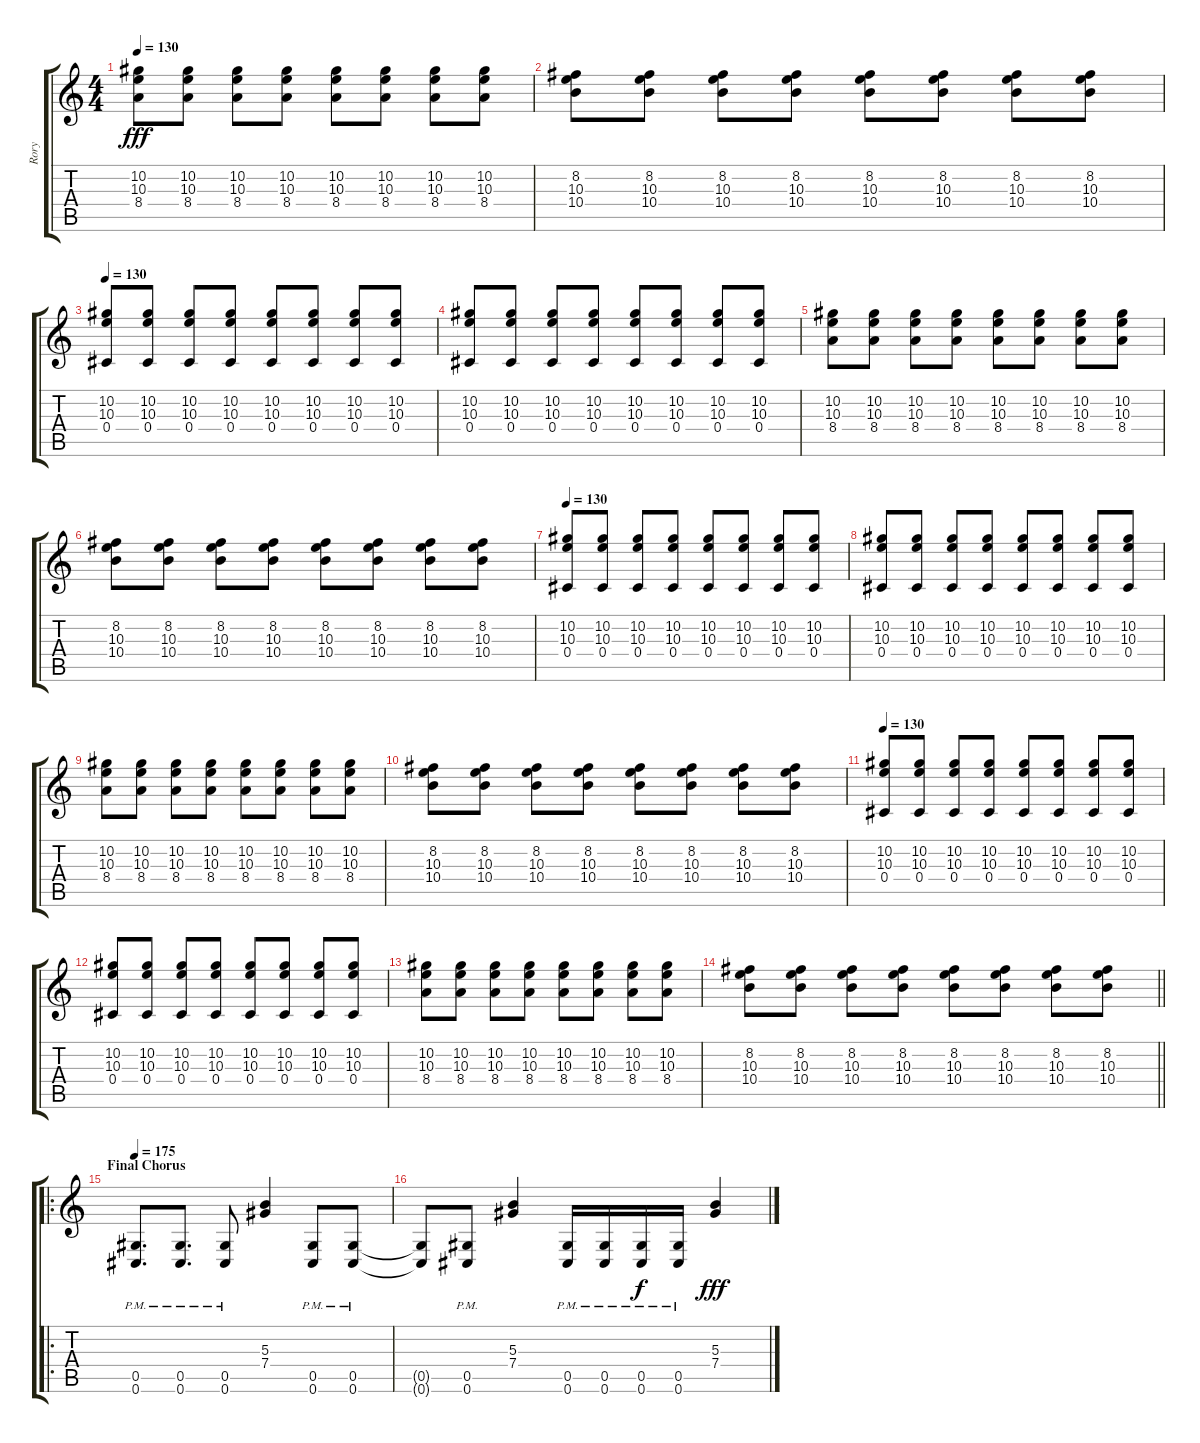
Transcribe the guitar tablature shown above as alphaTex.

\track ("Rory" "Rory") {instrument distortionguitar}
\staff {score tabs}
\tuning (Eb4 Bb3 Gb3 Db3 Ab2 Db2) {hide}
\ts (4 4)
\tempo 130
\clef g2
\ks c
(10.2 10.3 8.4).8{dy fff} (10.2 10.3 8.4).8 (10.2 10.3 8.4).8 (10.2 10.3 8.4).8 (10.2 10.3 8.4).8 (10.2 10.3 8.4).8 (10.2 10.3 8.4).8 (10.2 10.3 8.4).8 |
(8.2 10.3 10.4).8 (8.2 10.3 10.4).8 (8.2 10.3 10.4).8 (8.2 10.3 10.4).8 (8.2 10.3 10.4).8 (8.2 10.3 10.4).8 (8.2 10.3 10.4).8 (8.2 10.3 10.4).8 |
\tempo 130
(10.2 10.3 0.4).8{instrument electricguitarjazz} (10.2 10.3 0.4).8 (10.2 10.3 0.4).8 (10.2 10.3 0.4).8 (10.2 10.3 0.4).8 (10.2 10.3 0.4).8 (10.2 10.3 0.4).8 (10.2 10.3 0.4).8 |
(10.2 10.3 0.4).8 (10.2 10.3 0.4).8 (10.2 10.3 0.4).8 (10.2 10.3 0.4).8 (10.2 10.3 0.4).8 (10.2 10.3 0.4).8 (10.2 10.3 0.4).8 (10.2 10.3 0.4).8 |
(10.2 10.3 8.4).8 (10.2 10.3 8.4).8 (10.2 10.3 8.4).8 (10.2 10.3 8.4).8 (10.2 10.3 8.4).8 (10.2 10.3 8.4).8 (10.2 10.3 8.4).8 (10.2 10.3 8.4).8 |
(8.2 10.3 10.4).8 (8.2 10.3 10.4).8 (8.2 10.3 10.4).8 (8.2 10.3 10.4).8 (8.2 10.3 10.4).8 (8.2 10.3 10.4).8 (8.2 10.3 10.4).8 (8.2 10.3 10.4).8 |
\tempo 130
(10.2 10.3 0.4).8{instrument electricguitarjazz} (10.2 10.3 0.4).8 (10.2 10.3 0.4).8 (10.2 10.3 0.4).8 (10.2 10.3 0.4).8 (10.2 10.3 0.4).8 (10.2 10.3 0.4).8 (10.2 10.3 0.4).8 |
(10.2 10.3 0.4).8 (10.2 10.3 0.4).8 (10.2 10.3 0.4).8 (10.2 10.3 0.4).8 (10.2 10.3 0.4).8 (10.2 10.3 0.4).8 (10.2 10.3 0.4).8 (10.2 10.3 0.4).8 |
(10.2 10.3 8.4).8 (10.2 10.3 8.4).8 (10.2 10.3 8.4).8 (10.2 10.3 8.4).8 (10.2 10.3 8.4).8 (10.2 10.3 8.4).8 (10.2 10.3 8.4).8 (10.2 10.3 8.4).8 |
(8.2 10.3 10.4).8 (8.2 10.3 10.4).8 (8.2 10.3 10.4).8 (8.2 10.3 10.4).8 (8.2 10.3 10.4).8 (8.2 10.3 10.4).8 (8.2 10.3 10.4).8 (8.2 10.3 10.4).8 |
\tempo 130
(10.2 10.3 0.4).8{instrument electricguitarjazz} (10.2 10.3 0.4).8 (10.2 10.3 0.4).8 (10.2 10.3 0.4).8 (10.2 10.3 0.4).8 (10.2 10.3 0.4).8 (10.2 10.3 0.4).8 (10.2 10.3 0.4).8 |
(10.2 10.3 0.4).8 (10.2 10.3 0.4).8 (10.2 10.3 0.4).8 (10.2 10.3 0.4).8 (10.2 10.3 0.4).8 (10.2 10.3 0.4).8 (10.2 10.3 0.4).8 (10.2 10.3 0.4).8 |
(10.2 10.3 8.4).8 (10.2 10.3 8.4).8 (10.2 10.3 8.4).8 (10.2 10.3 8.4).8 (10.2 10.3 8.4).8 (10.2 10.3 8.4).8 (10.2 10.3 8.4).8 (10.2 10.3 8.4).8 |
\barLineRight lightlight
(8.2 10.3 10.4).8 (8.2 10.3 10.4).8 (8.2 10.3 10.4).8 (8.2 10.3 10.4).8 (8.2 10.3 10.4).8 (8.2 10.3 10.4).8 (8.2 10.3 10.4).8 (8.2 10.3 10.4).8 |
\ro
\section ("" "Final Chorus")
\tempo 175
(0.5{pm} 0.6{pm}).8{d instrument distortionguitar} (0.5{pm} 0.6{pm}).8{d} (0.5{pm} 0.6{pm}).8 (5.3 7.4).4 (0.5{pm} 0.6{pm}).8 (0.5{pm} 0.6{pm}).8 |
(0.5{t} 0.6{t}).8 (0.5{pm} 0.6{pm}).8 (5.3 7.4).4 (0.5{pm} 0.6{pm}).16 (0.5{pm} 0.6{pm}).16 (0.5{pm} 0.6{pm}).16{dy f} (0.5{pm} 0.6{pm}).16 (5.3 7.4).4{dy fff}
